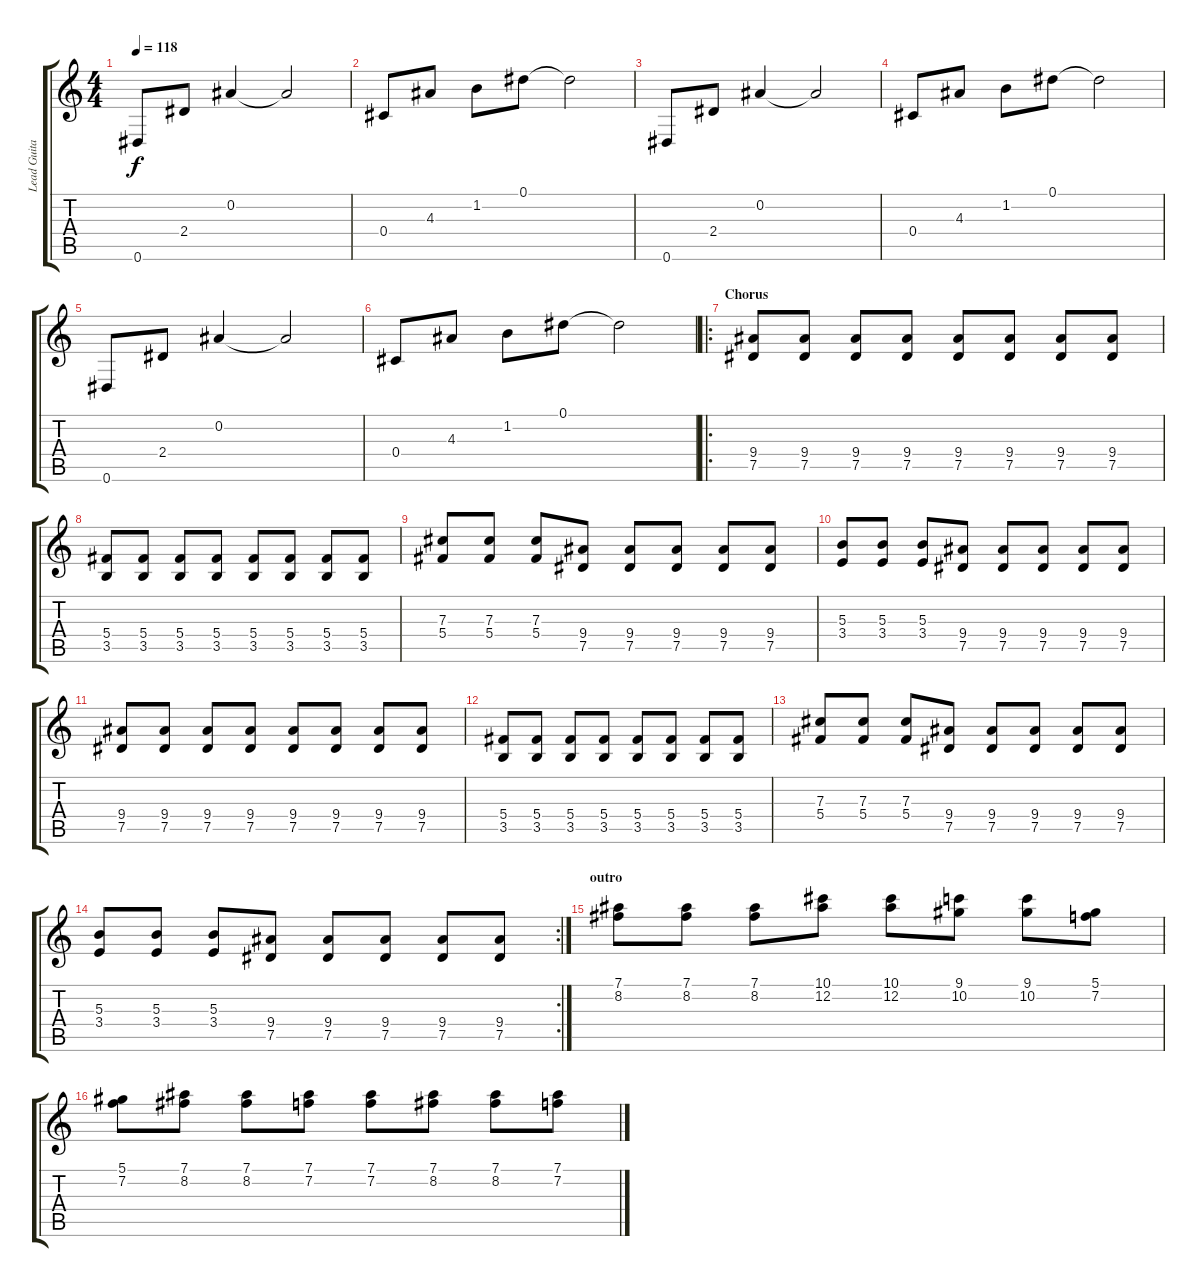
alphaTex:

\track ("Lead Guitar" "Lead Guita") {instrument distortionguitar}
\staff {score tabs}
\tuning (Eb4 Bb3 Gb3 Db3 Ab2 Eb2) {hide}
\ts (4 4)
\tempo 118
\clef g2
\ks c
0.6.8{dy f instrument electricguitarclean} 2.4.8 0.2.4 0.2{t}.2 |
0.4.8 4.3.8 1.2.8 0.1.8 0.1{t}.2 |
0.6.8{instrument electricguitarclean} 2.4.8 0.2.4 0.2{t}.2 |
0.4.8 4.3.8 1.2.8 0.1.8 0.1{t}.2 |
0.6.8{instrument electricguitarclean} 2.4.8 0.2.4 0.2{t}.2 |
0.4.8 4.3.8 1.2.8 0.1.8 0.1{t}.2 |
\ro
\section ("" "Chorus")
(9.4 7.5).8{instrument distortionguitar} (9.4 7.5).8 (9.4 7.5).8 (9.4 7.5).8 (9.4 7.5).8 (9.4 7.5).8 (9.4 7.5).8 (9.4 7.5).8 |
(5.4 3.5).8 (5.4 3.5).8 (5.4 3.5).8 (5.4 3.5).8 (5.4 3.5).8 (5.4 3.5).8 (5.4 3.5).8 (5.4 3.5).8 |
(7.3 5.4).8 (7.3 5.4).8 (7.3 5.4).8 (9.4 7.5).8 (9.4 7.5).8 (9.4 7.5).8 (9.4 7.5).8 (9.4 7.5).8 |
(5.3 3.4).8 (5.3 3.4).8 (5.3 3.4).8 (9.4 7.5).8 (9.4 7.5).8 (9.4 7.5).8 (9.4 7.5).8 (9.4 7.5).8 |
(9.4 7.5).8 (9.4 7.5).8 (9.4 7.5).8 (9.4 7.5).8 (9.4 7.5).8 (9.4 7.5).8 (9.4 7.5).8 (9.4 7.5).8 |
(5.4 3.5).8 (5.4 3.5).8 (5.4 3.5).8 (5.4 3.5).8 (5.4 3.5).8 (5.4 3.5).8 (5.4 3.5).8 (5.4 3.5).8 |
(7.3 5.4).8 (7.3 5.4).8 (7.3 5.4).8 (9.4 7.5).8 (9.4 7.5).8 (9.4 7.5).8 (9.4 7.5).8 (9.4 7.5).8 |
\rc 2
(5.3 3.4).8 (5.3 3.4).8 (5.3 3.4).8 (9.4 7.5).8 (9.4 7.5).8 (9.4 7.5).8 (9.4 7.5).8 (9.4 7.5).8 |
\section ("" "outro")
(7.1 8.2).8 (7.1 8.2).8 (7.1 8.2).8 (10.1 12.2).8 (10.1 12.2).8 (9.1 10.2).8 (9.1 10.2).8 (5.1 7.2).8 |
(5.1 7.2).8 (7.1 8.2).8 (7.1 8.2).8 (7.1 7.2).8 (7.1 7.2).8 (7.1 8.2).8 (7.1 8.2).8 (7.1 7.2).8
